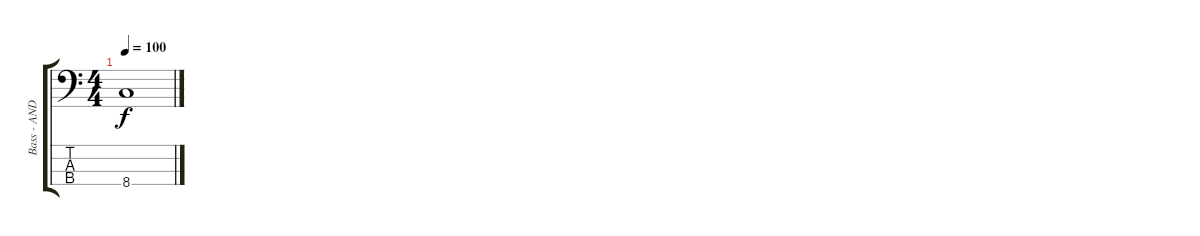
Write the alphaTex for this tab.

\track ("Bass - ANDRÉ CACHO" "Bass - AND") {instrument electricbassfinger}
\staff {score tabs}
\tuning (G2 D2 A1 E1) {hide}
\ts (4 4)
\tempo 100
\clef f4
\ks c
8.4.1{dy f}
